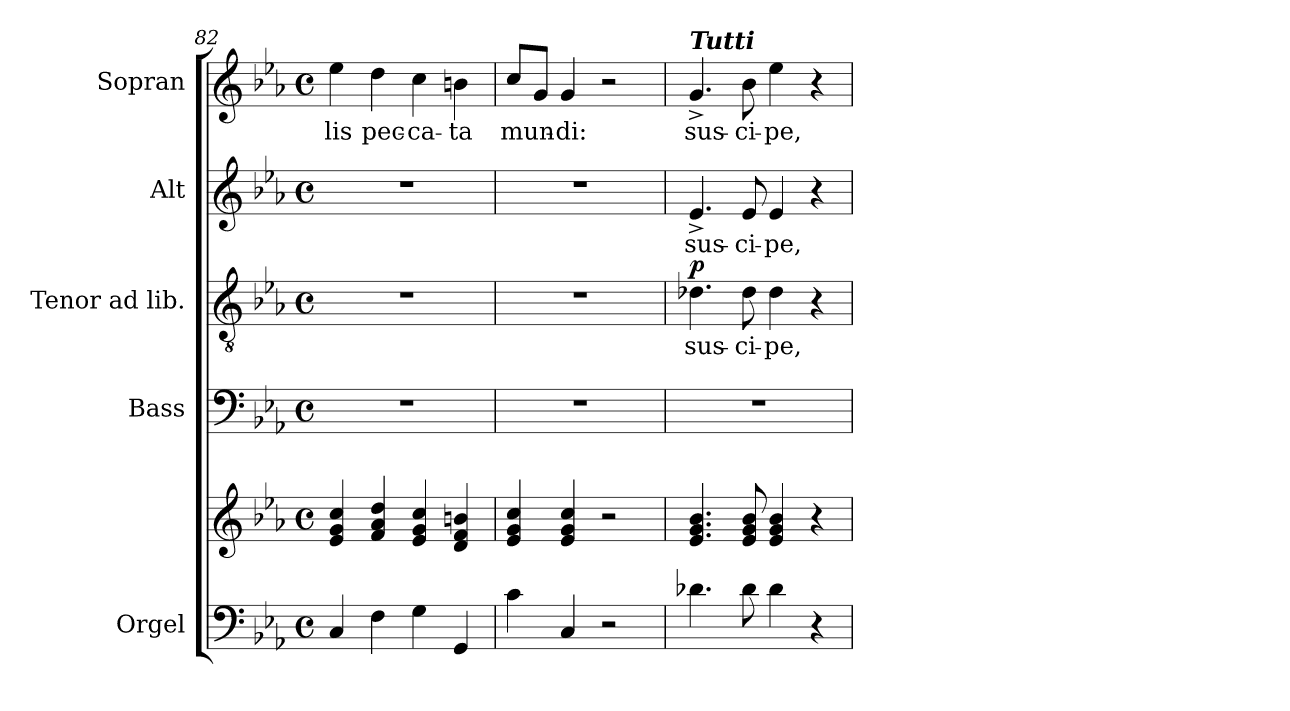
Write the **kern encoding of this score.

**kern	**kern	**kern	**kern	**text	**dynam	**kern	**text	**kern	**text
*part5	*part5	*part4	*part3	*part3	*part3	*part2	*part2	*part1	*part1
*staff6	*staff5	*staff4	*staff3	*staff3	*staff3	*staff2	*staff2	*staff1	*staff1
*I"Orgel	*	*I"Bass	*I"Tenor ad lib.	*	*	*I"Alt	*	*I"Sopran	*
*	*	*I'B.	*I'T.	*	*	*I'A.	*	*I'S.	*
*clefF4	*clefG2	*clefF4	*clefGv2	*	*	*clefG2	*	*clefG2	*
*k[b-e-a-]	*k[b-e-a-]	*k[b-e-a-]	*k[b-e-a-]	*	*	*k[b-e-a-]	*	*k[b-e-a-]	*
*E-:	*E-:	*E-:	*E-:	*	*	*E-:	*	*E-:	*
*M4/4	*M4/4	*M4/4	*M4/4	*	*	*M4/4	*	*M4/4	*
*met(c)	*met(c)	*met(c)	*met(c)	*	*	*met(c)	*	*met(c)	*
=82	=82	=82	=82	=82	=82	=82	=82	=82	=82
!	!	!	!	!	!	!	!	!	!LO:LY:b
4C/	4e-/ 4g/ 4cc/	1r	1r	.	.	1r	.	4ee-\	-lis
!	!	!	!	!	!	!	!	!	!LO:LY:b
4F\	4f/ 4a-/ 4dd/	.	.	.	.	.	.	4dd\	pec-
!	!	!	!	!	!	!	!	!	!LO:LY:b
4G\	4e-/ 4g/ 4cc/	.	.	.	.	.	.	4cc\	-ca-
!	!	!	!	!	!	!	!	!	!LO:LY:b
4GG/	4d/ 4f/ 4bn/	.	.	.	.	.	.	4bn\	-ta
=83	=83	=83	=83	=83	=83	=83	=83	=83	=83
!	!	!	!	!	!	!	!	!	!LO:LY:b
4c\	4e-/ 4g/ 4cc/	1r	1r	.	.	1r	.	8cc/L	mun-
.	.	.	.	.	.	.	.	8g/J	.
!	!	!	!	!	!	!	!	!	!LO:LY:b
4C/	4e-/ 4g/ 4cc/	.	.	.	.	.	.	4g/	-di:
2r	2r	.	.	.	.	.	.	2r	.
=84	=84	=84	=84	=84	=84	=84	=84	=84	=84
!	!	!	!	!	!	!	!	!LO:TX:a:Bi:t=Tutti	!
!	!	!	!	!LO:LY:b	!LO:DY:a	!	!LO:LY:b	!	!LO:LY:b
4.d-X\	4.e-/ 4.g/ 4.b-/	1r	4.d-X\	sus-	p	4.e-^>/	sus-	4.g^>/	sus-
!	!	!	!	!LO:LY:b	!	!	!LO:LY:b	!	!LO:LY:b
8d-\	8e-/ 8g/ 8b-/	.	8d-\	-ci-	.	8e-/	-ci-	8b-\	-ci-
!	!	!	!	!LO:LY:b	!	!	!LO:LY:b	!	!LO:LY:b
4d-\	4e-/ 4g/ 4b-/	.	4d-\	-pe,	.	4e-/	-pe,	4ee-\	-pe,
4r	4r	.	4r	.	.	4r	.	4r	.
=	=	=	=	=	=	=	=	=	=
*-	*-	*-	*-	*-	*-	*-	*-	*-	*-
